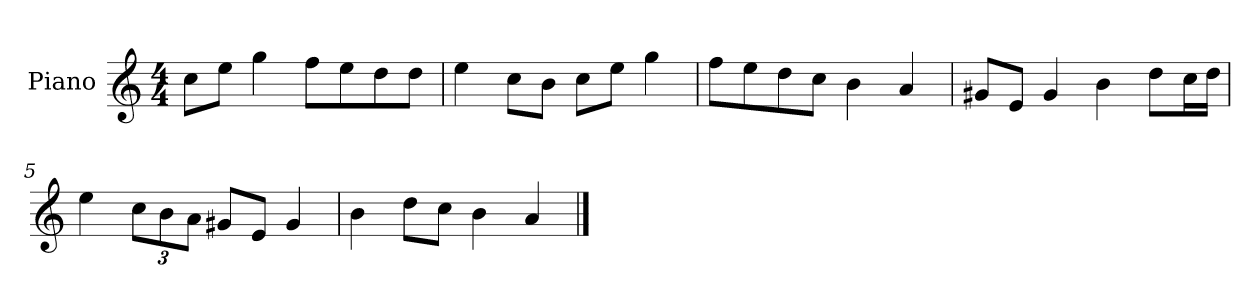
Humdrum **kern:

**kern
*part1
*staff1
*I"Piano
*I'P-no
*clefG2
*k[]
*M4/4
*MM90
=1
8cc\L
8ee\J
4gg\
8ff\L
8ee\
8dd\
8dd\J
=2
4ee\
8cc\L
8b\J
8cc\L
8ee\J
4gg\
=3
8ff\L
8ee\
8dd\
8cc\J
4b\
4a/
=4
8g#X/L
8e/J
4g#/
4b\
8dd\L
16cc\L
16dd\JJ
=5
4ee\
*Xbrackettup
12cc\L
12b\
12a\J
8g#X/L
8e/J
4g#/
=6
4b\
8dd\L
8cc\J
4b\
4a/
==
*-
